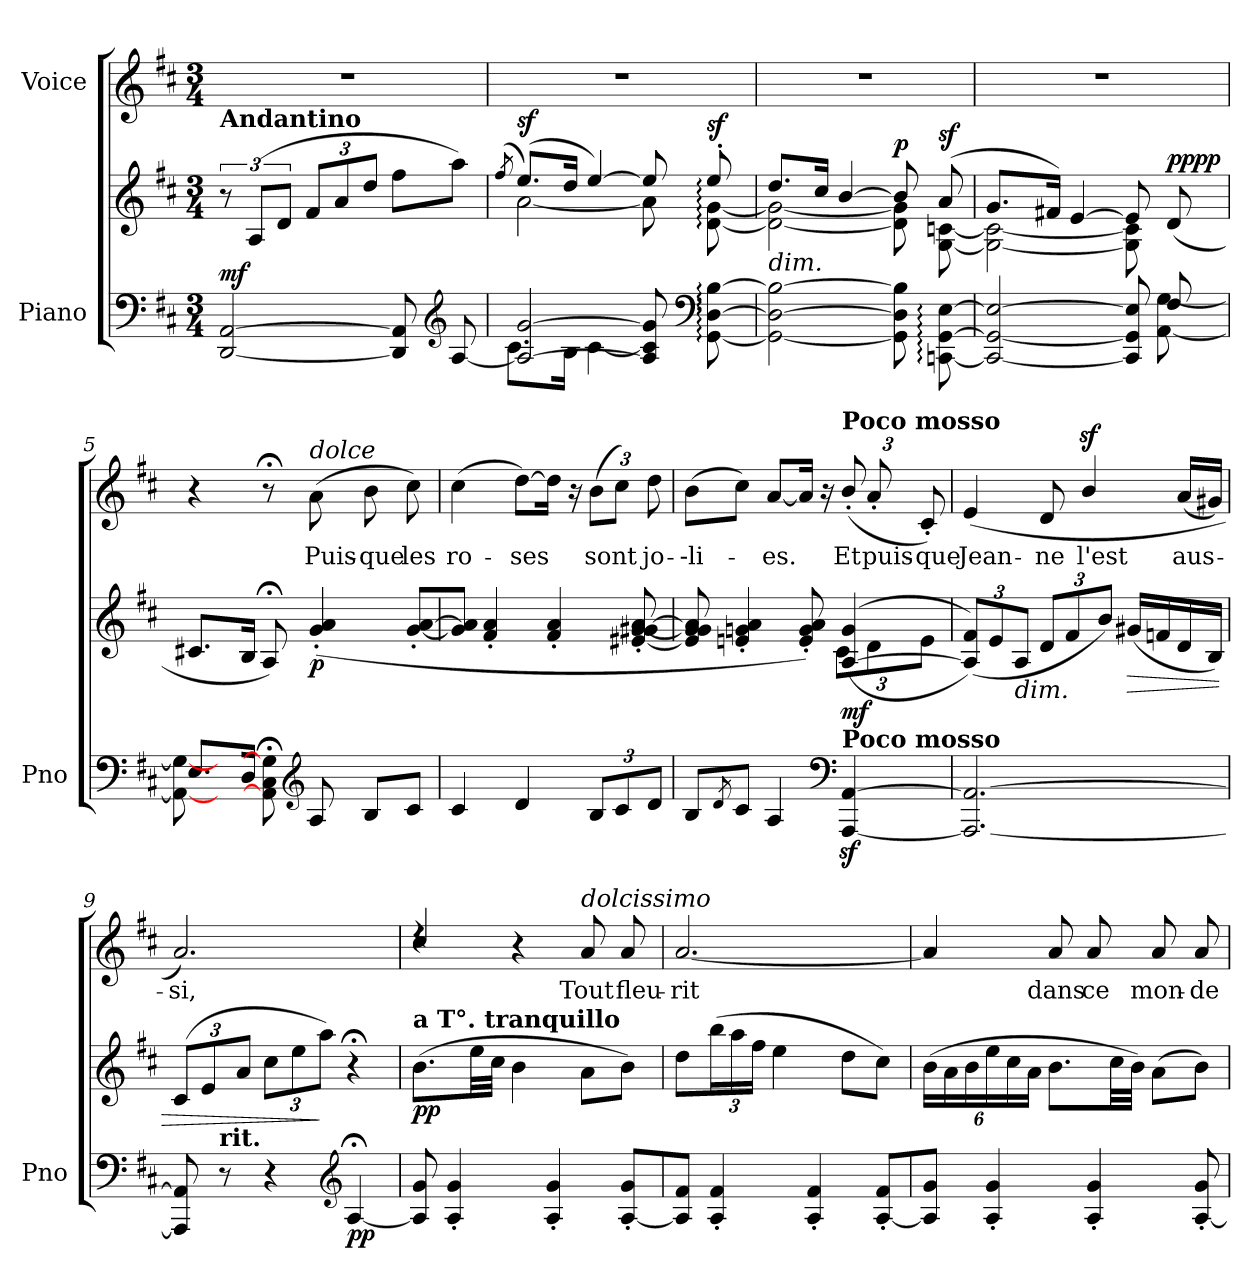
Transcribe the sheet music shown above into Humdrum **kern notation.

**kern	**kern	**dynam	**kern	**text
*part2	*part2	*part2	*part1	*part1
*staff3	*staff2	*staff2/3	*staff1	*staff1
*I"Piano	*	*	*I"Voice	*
*I'Pno	*	*	*	*
*clefF4	*clefG2	*	*clefG2	*
*k[f#c#]	*k[f#c#]	*	*k[f#c#]	*
*M3/4	*M3/4	*	*M3/4	*
*MM50	*MM50	*	*MM50	*
=1	=1	=1	=1	=1
!	!LO:TX:a:B:t=Andantino	!	!	!
!	!	!LO:DY:a=2	!	!
[2DD/ [2AA/	12r	mf	2.r	.
.	(>12A/L	.	.	.
.	12d/J	.	.	.
*	*Xbrackettup	*	*	*
.	12f#/L	.	.	.
.	12a/	.	.	.
.	12dd/J	.	.	.
8DD/] 8AA/]	8ff#\L	.	.	.
*clefG2	*	*	*	*
[8A/	8aa\J)	.	.	.
=2	=2	=2	=2	=2
.	(<8qff#/	.	.	.
*^	*^	*	*	*
!	!	!	!	!LO:DY:a	!	!
2A/_ [2g/	8.c#\L	(>8.ee/L)	[2a\	sf	2.r	.
.	16B\Jk	16dd/Jk	.	.	.	.
.	[4c#\	[4ee/)	.	.	.	.
8A/] 8c#/] 8g/]	4ryy	8ee/]	8a\]	.	.	.
*clefF4	*	*	*	*	*	*
!	!	!	!	!LO:DY:a	!	!
[8GG\: [8D\: [8B\:	.	8ee:'/	[8d\: [8g\:	sf	.	.
*v	*v	*	*	*	*	*
=3	=3	=3	=3	=3	=3
!	!LO:TX:b:i:t=dim.	!	!	!	!
2GG\_ 2D\_ 2B\_	8.dd/L	2d\_ 2g\_	.	2.r	.
.	16cc#/Jk	.	.	.	.
.	[4b/	.	.	.	.
!	!	!	!LO:DY:a	!	!
8GG\] 8D\] 8B\]	8b/]	8d\] 8g\]	p	.	.
!	!	!	!LO:DY:a	!	!
[8CCn\: [8GG\: [8E\:	(>8a/	[8G\: [8cn\:	sf	.	.
!!LO:LB:g=z
=4	=4	=4	=4	=4	=4
*^	*	*	*	*	*
2CC/_ 2GG/_ 2E/_	8ryy	8.g/L	2G\_ 2c\_	.	2.r	.
*v	*v	*	*	*	*	*
.	16f#X/Jk)	.	.	.	.
.	[4e/	.	.	.	.
8CC/] 8GG/] 8E/]	8e/]	8G\] 8c\]	.	.	.
*^	*	*	*	*	*
!	!	!	!	!LO:DY:b=2	!	!
!	!	!	!	!LO:DY:n=1:a	!	!
8F#/	[8AA\ [8G\	(<8d/	8ryy	pp pp	.	.
*	*	*v	*v	*	*	*
=5	=5	=5	=5	=5	=5
8.E/L	8AA\_ 8G\_	8.c#X/L	.	4r	.
.	2ryy	.	.	.	.
16D/Jk	.	16B/Jk	.	.	.
8AA\];< 8C#\;< 8G\];<	.	8A;</)	.	8r;<	.
*clefG2	*	*	*	*	*
*	*	*	*	*MM60	*
!	!	!	!	!LO:TX:a:i:t=dolce	!
!	!	!	!LO:DY:b	!	!LO:LY:b
8A/	.	(>4g/' 4a/'	p	(>8a\	Puis-
!	!	!	!	!	!LO:LY:b
8B/L	.	.	.	8b\	-que
!	!	!	!	!	!LO:LY:b
8c#/J	8ryy	[8g/' [8a/'L	.	8cc#\)	les
=6	=6	=6	=6	=6	=6
!	!	!	!	!	!LO:LY:b
*v	*v	*	*	*	*
4c#/	8g/] 8a/]J	.	(>4cc#\	ro-
.	4f#/' 4a/'	.	.	.
!	!	!	!	!LO:LY:b
4d/	.	.	[8dd\L)	-ses
.	4f#/' 4a/'	.	16dd\Jk]	.
.	.	.	16r	.
*Xbrackettup	*	*	*Xbrackettup	*
!	!	!	!	!LO:LY:b
12B/L	.	.	(>12b\L	sont
12c#/	.	.	12cc#\J)	.
.	[8e#X/' [8g/' 8g#X/' [8a/'	.	.	.
!	!	!	!	!LO:LY:b
12d/J	.	.	12dd\	jo-
!!LO:LB:g=z
=7	=7	=7	=7	=7
*	*^	*	*	*
!	!	!	!	!	!LO:LY:b
8B/L	8e#/] 8g/] 8g/ 8a/]	2ryy	.	(>8b\L	--li-
8qd/	.	.	.	.	.
8c#/J	4en/' 4gn/' 4a/'	.	.	8cc#\J)	.
!	!	!	!	!	!LO:LY:b
4A/	.	.	.	[8a/L	-es.
.	8e/' 8g/' 8a/')	.	.	16a/Jk]	.
.	.	.	.	16r	.
*clefF4	*	*	*	*	*
*	*	*	*	*MM62	*
!	!	!	!	!LO:TX:a:B:t=Poco   mosso	!
!	!LO:TX:b:B:t=Poco   mosso	!	!	!	!
!	!	!	!LO:DY:b	!	!LO:LY:b
[4AAA/z< [4AA/z<	(>(>[4A/ 4g/	12c#\L	mf	(>12b'/	Et
!	!	!	!	!	!LO:LY:b
.	.	12d\	.	12a'/	puis-
!	!	!	!	!	!LO:LY:b
.	.	12e\J	.	12c#'/)	-que
=8	=8	=8	=8	=8	=8
!	!	!	!	!	!LO:LY:b
*	*v	*v	*	*	*
2.AAA/_ 2.AA/_	(<12A/] 12f#/L))	.	(>4e/	Jean-
.	12e/	.	.	.
!	!LO:TX:b:i:t=dim.	!	!	!
.	12A/J	.	.	.
!	!	!	!	!LO:LY:b
.	12d/L	.	8d/	-ne
.	12f#/	.	.	.
!	!	!	!	!LO:LY:b
.	.	.	4bz>/	l'est
.	12b/J)	.	.	.
!	!	!LO:HP:b	!	!
.	(<16g#X/LL	>	.	.
.	16fn/	.	.	.
!	!	!	!	!LO:LY:b
.	16d/	.	(<16a/LL	aus-
.	16B/JJ)	.	16g#X/JJ)	.
=9	=9	=9	=9	=9
*	*	*	*MM58	*
!	!	!	!	!LO:LY:b
8AAA/] 8AA/]	(>12c#/L	.	2.a/)	-si,
.	12e/	.	.	.
!LO:TX:a:B:t=rit.	!	!	!	!
8r	.	.	.	.
.	12a/J	.	.	.
4r	12cc#\L	.	.	.
.	12ee\	.	.	.
.	12aa\J)	]	.	.
*clefG2	*	*	*	*
!	!	!LO:DY:b=2	!	!
[4A;</	4r;<	pp	.	.
!!LO:PB:g=z
=10	=10	=10	=10	=10
*	*	*	*MM62	*
!	!LO:TX:a:B:t=a  T°.  tranquillo	!	!	!
!	!	!LO:DY:b	!LO:N:head=open	!
*	*	*	*^	*
8A/] 8g/	(>8.b\L	pp	4cc#	4rdd	.
4A/' 4g/'	.	.	.	.	.
.	32ee\LL	.	.	.	.
.	32cc#\JJJ	.	.	.	.
.	4b\	.	4r	2ryy	.
4A/' 4g/'	.	.	.	.	.
!	!	!	!LO:TX:a:i:t=dolcissimo	!	!
!	!	!	!	!	!LO:LY:b
.	8a\L	.	8a/	.	Tout
!	!	!	!	!	!LO:LY:b
[8A/' 8g/'L	8b\J)	.	8a/	.	fleu-
*	*	*	*v	*v	*
=11	=11	=11	=11	=11
!	!	!	!	!LO:LY:b
8A/] 8f#/J	8dd\L	.	[2.a/	-rit
4A/' 4f#/'	(>24bb\L	.	.	.
.	24aa\	.	.	.
.	24ff#\JJ	.	.	.
.	4ee\	.	.	.
4A/' 4f#/'	.	.	.	.
.	8dd\L	.	.	.
[8A/' 8f#/'L	8cc#\J)	.	.	.
=12	=12	=12	=12	=12
8A/] 8g/J	(>24b\LL	.	4a/]	.
.	24a\	.	.	.
.	24b\	.	.	.
4A/' 4g/'	24ee\	.	.	.
.	24cc#\	.	.	.
.	24a\JJ	.	.	.
!	!	!	!	!LO:LY:b
.	8.b\L	.	8a/	dans
!	!	!	!	!LO:LY:b
4A/' 4g/'	.	.	8a/	ce
.	32cc#\LL	.	.	.
.	32b\JJJ)	.	.	.
!	!	!	!	!LO:LY:b
.	(>8a\L	.	8a/	mon-
!	!	!	!	!LO:LY:b
[8A/' 8g/'	8b\J)	.	8a/	-de-
=	=	=	=	=
*-	*-	*-	*-	*-
